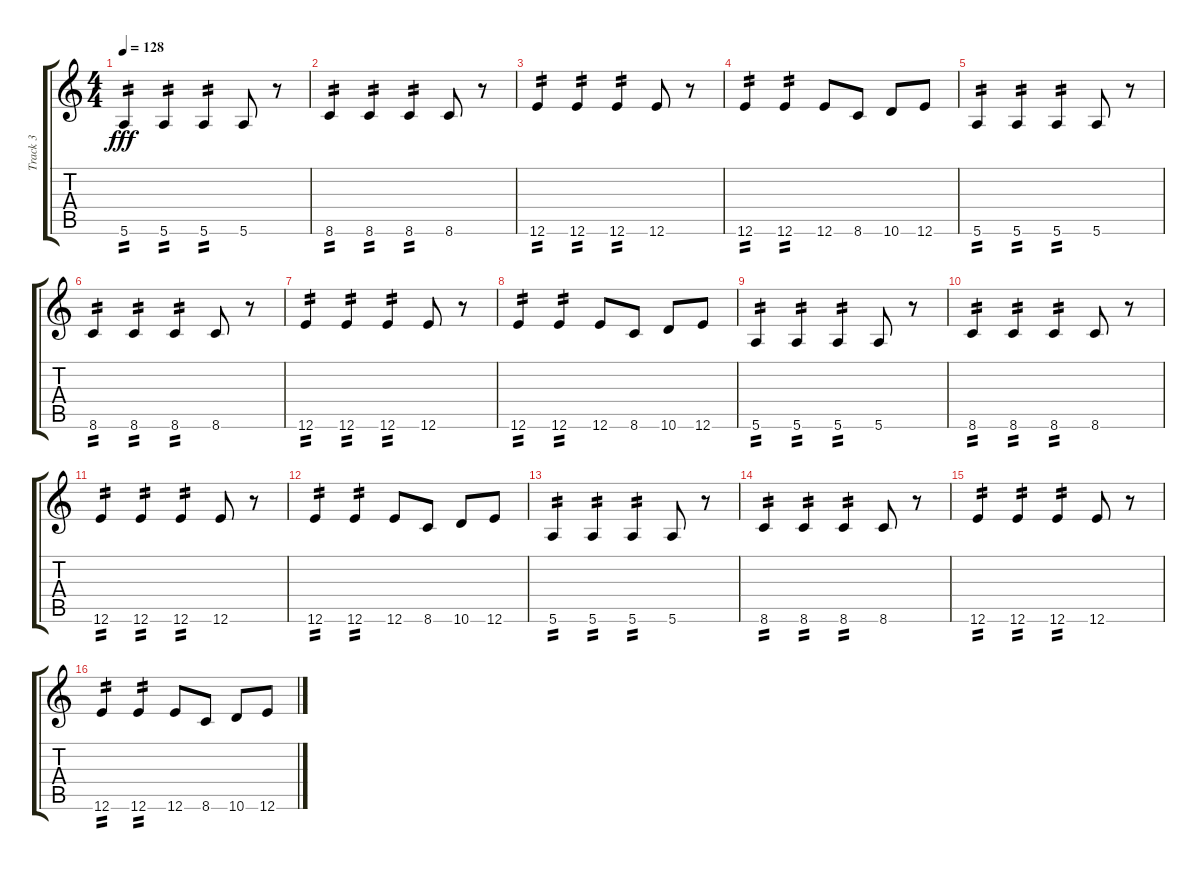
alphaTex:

\track ("Track 3" "Track 3") {instrument fretlessbass}
\staff {score tabs}
\tuning (E4 B3 G3 D3 A2 E2) {hide}
\ts (4 4)
\tempo 128
\clef g2
\ks c
5.6.4{tp 2 dy fff} 5.6.4{tp 2} 5.6.4{tp 2} 5.6.8 r.8 |
8.6.4{tp 2} 8.6.4{tp 2} 8.6.4{tp 2} 8.6.8 r.8 |
12.6.4{tp 2} 12.6.4{tp 2} 12.6.4{tp 2} 12.6.8 r.8 |
12.6.4{tp 2} 12.6.4{tp 2} 12.6.8 8.6.8 10.6.8 12.6.8 |
5.6.4{tp 2} 5.6.4{tp 2} 5.6.4{tp 2} 5.6.8 r.8 |
8.6.4{tp 2} 8.6.4{tp 2} 8.6.4{tp 2} 8.6.8 r.8 |
12.6.4{tp 2} 12.6.4{tp 2} 12.6.4{tp 2} 12.6.8 r.8 |
12.6.4{tp 2} 12.6.4{tp 2} 12.6.8 8.6.8 10.6.8 12.6.8 |
5.6.4{tp 2} 5.6.4{tp 2} 5.6.4{tp 2} 5.6.8 r.8 |
8.6.4{tp 2} 8.6.4{tp 2} 8.6.4{tp 2} 8.6.8 r.8 |
12.6.4{tp 2} 12.6.4{tp 2} 12.6.4{tp 2} 12.6.8 r.8 |
12.6.4{tp 2} 12.6.4{tp 2} 12.6.8 8.6.8 10.6.8 12.6.8 |
5.6.4{tp 2} 5.6.4{tp 2} 5.6.4{tp 2} 5.6.8 r.8 |
8.6.4{tp 2} 8.6.4{tp 2} 8.6.4{tp 2} 8.6.8 r.8 |
12.6.4{tp 2} 12.6.4{tp 2} 12.6.4{tp 2} 12.6.8 r.8 |
12.6.4{tp 2} 12.6.4{tp 2} 12.6.8 8.6.8 10.6.8 12.6.8
